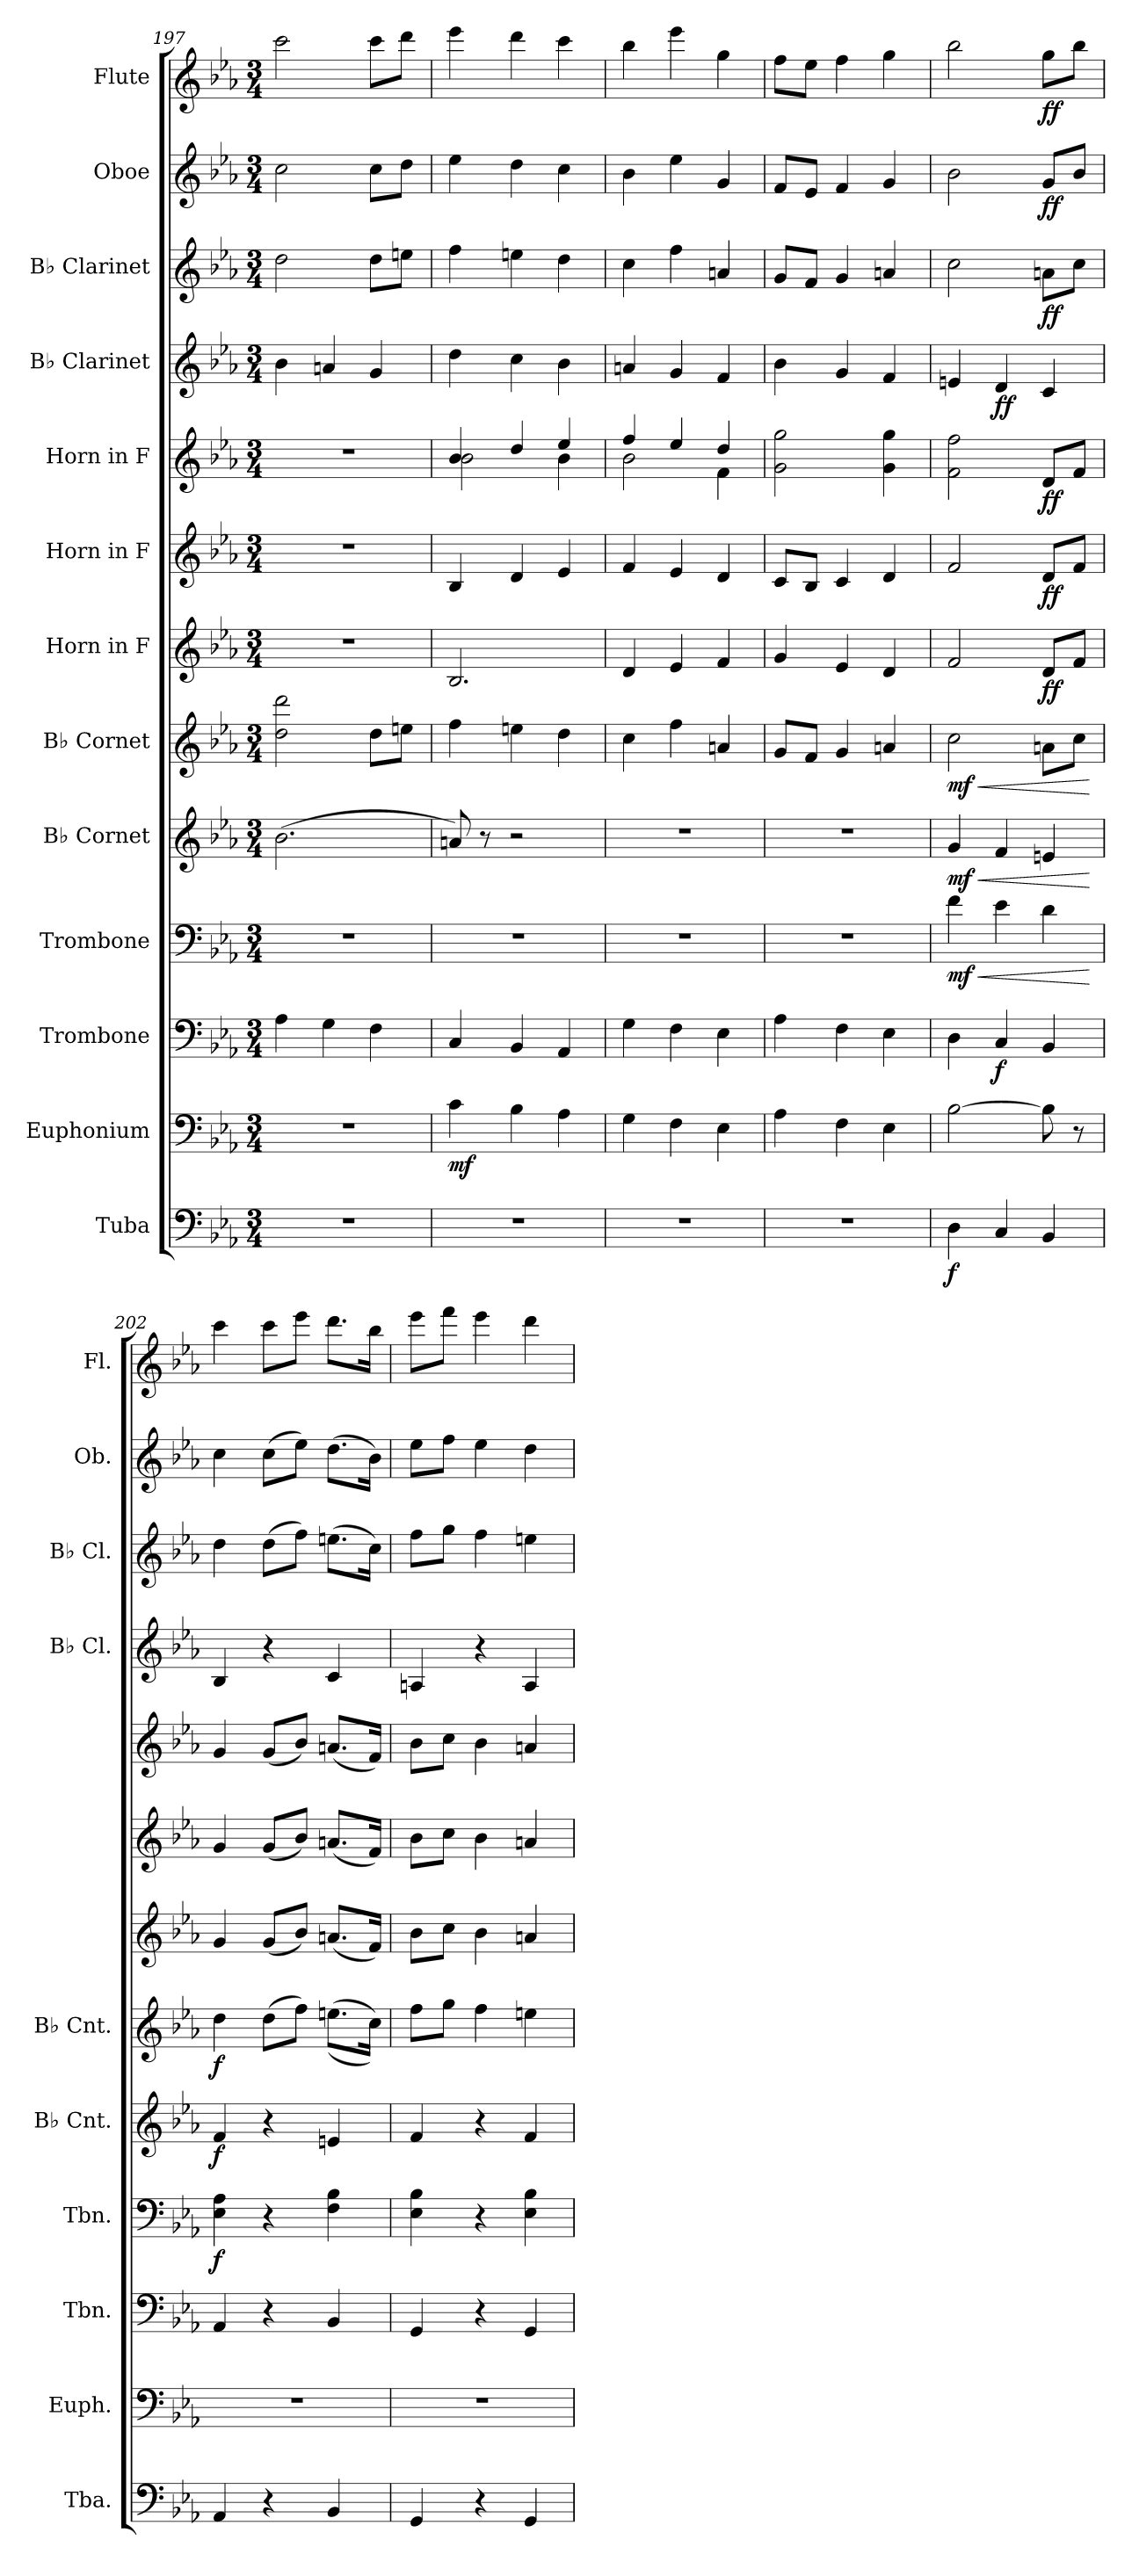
**kern	**dynam	**kern	**dynam	**kern	**dynam	**kern	**dynam	**kern	**dynam	**kern	**dynam	**kern	**dynam	**kern	**dynam	**kern	**dynam	**kern	**dynam	**kern	**dynam	**kern	**dynam	**kern	**dynam
*part13	*part13	*part12	*part12	*part11	*part11	*part10	*part10	*part9	*part9	*part8	*part8	*part7	*part7	*part6	*part6	*part5	*part5	*part4	*part4	*part3	*part3	*part2	*part2	*part1	*part1
*staff13	*staff13	*staff12	*staff12	*staff11	*staff11	*staff10	*staff10	*staff9	*staff9	*staff8	*staff8	*staff7	*staff7	*staff6	*staff6	*staff5	*staff5	*staff4	*staff4	*staff3	*staff3	*staff2	*staff2	*staff1	*staff1
*I"Tuba	*	*I"Euphonium	*	*I"Trombone	*	*I"Trombone	*	*I"B♭ Cornet	*	*I"B♭ Cornet	*	*I"Horn in F	*	*I"Horn in F	*	*I"Horn in F	*	*I"B♭ Clarinet	*	*I"B♭ Clarinet	*	*I"Oboe	*	*I"Flute	*
*I'Tba.	*	*I'Euph.	*	*I'Tbn.	*	*I'Tbn.	*	*I'B♭ Cnt.	*	*I'B♭ Cnt.	*	*	*	*	*	*	*	*I'B♭ Cl.	*	*I'B♭ Cl.	*	*I'Ob.	*	*I'Fl.	*
*clefF4	*	*clefF4	*	*clefF4	*	*clefF4	*	*clefG2	*	*clefG2	*	*clefG2	*	*clefG2	*	*clefG2	*	*clefG2	*	*clefG2	*	*clefG2	*	*clefG2	*
*	*	*	*	*	*	*	*	*ITrd1c2	*	*ITrd1c2	*	*ITrd4c7	*	*ITrd4c7	*	*ITrd4c7	*	*ITrd1c2	*	*ITrd1c2	*	*	*	*	*
*k[b-e-a-]	*	*k[b-e-a-]	*	*k[b-e-a-]	*	*k[b-e-a-]	*	*k[b-e-a-d-g-]	*	*k[b-e-a-d-g-]	*	*k[b-e-a-d-]	*	*k[b-e-a-d-]	*	*k[b-e-a-d-]	*	*k[b-e-a-d-g-]	*	*k[b-e-a-d-g-]	*	*k[b-e-a-]	*	*k[b-e-a-]	*
*M3/4	*	*M3/4	*	*M3/4	*	*M3/4	*	*M3/4	*	*M3/4	*	*M3/4	*	*M3/4	*	*M3/4	*	*M3/4	*	*M3/4	*	*M3/4	*	*M3/4	*
=197	=197	=197	=197	=197	=197	=197	=197	=197	=197	=197	=197	=197	=197	=197	=197	=197	=197	=197	=197	=197	=197	=197	=197	=197	=197
2.r	.	2.r	.	4A-\	.	2.r	.	(2.a-\	.	2cc\ 2ccc\	.	2.r	.	2.r	.	2.r	.	4a-\	.	2cc\	.	2cc\	.	2ccc\	.
.	.	.	.	4G\	.	.	.	.	.	.	.	.	.	.	.	.	.	4gn/	.	.	.	.	.	.	.
.	.	.	.	4F\	.	.	.	.	.	8cc\L	.	.	.	.	.	.	.	4f/	.	8cc\L	.	8cc\L	.	8ccc\L	.
.	.	.	.	.	.	.	.	.	.	8ddn\J	.	.	.	.	.	.	.	.	.	8ddn\J	.	8dd\J	.	8ddd\J	.
=198	=198	=198	=198	=198	=198	=198	=198	=198	=198	=198	=198	=198	=198	=198	=198	=198	=198	=198	=198	=198	=198	=198	=198	=198	=198
*	*	*	*	*	*	*	*	*	*	*	*	*	*	*	*	*^	*	*	*	*	*	*	*	*	*
!	!	!	!LO:DY:b	!	!	!	!	!	!	!	!	!	!	!	!	!	!	!	!	!	!	!	!	!	!	!
2.r	.	4c\	mf	4C/	.	2.r	.	8gn/)	.	4ee-\	.	2.E-/	.	4E-/	.	4e-/	2e-\	.	4cc\	.	4ee-\	.	4ee-\	.	4eee-\	.
.	.	.	.	.	.	.	.	8r	.	.	.	.	.	.	.	.	.	.	.	.	.	.	.	.	.	.
.	.	4B-\	.	4BB-/	.	.	.	2r	.	4ddn\	.	.	.	4G/	.	4g/	.	.	4b-\	.	4ddn\	.	4dd\	.	4ddd\	.
.	.	4A-\	.	4AA-/	.	.	.	.	.	4cc\	.	.	.	4A-/	.	4a-/	4e-\	.	4a-\	.	4cc\	.	4cc\	.	4ccc\	.
=199	=199	=199	=199	=199	=199	=199	=199	=199	=199	=199	=199	=199	=199	=199	=199	=199	=199	=199	=199	=199	=199	=199	=199	=199	=199	=199
2.r	.	4G\	.	4G\	.	2.r	.	2.r	.	4b-\	.	4G/	.	4B-/	.	4b-/	2e-\	.	4gn/	.	4b-\	.	4b-\	.	4bb-\	.
.	.	4F\	.	4F\	.	.	.	.	.	4ee-\	.	4A-/	.	4A-/	.	4a-/	.	.	4f/	.	4ee-\	.	4ee-\	.	4eee-\	.
.	.	4E-\	.	4E-\	.	.	.	.	.	4gn/	.	4B-/	.	4G/	.	4g/	4B-\	.	4e-/	.	4gn/	.	4g/	.	4gg\	.
*	*	*	*	*	*	*	*	*	*	*	*	*	*	*	*	*v	*v	*	*	*	*	*	*	*	*	*
=200	=200	=200	=200	=200	=200	=200	=200	=200	=200	=200	=200	=200	=200	=200	=200	=200	=200	=200	=200	=200	=200	=200	=200	=200	=200
2.r	.	4A-\	.	4A-\	.	2.r	.	2.r	.	8f/L	.	4c/	.	8F/L	.	2c\ 2cc\	.	4a-\	.	8f/L	.	8f/L	.	8ff\L	.
.	.	.	.	.	.	.	.	.	.	8e-/J	.	.	.	8E-/J	.	.	.	.	.	8e-/J	.	8e-/J	.	8ee-\J	.
.	.	4F\	.	4F\	.	.	.	.	.	4f/	.	4A-/	.	4F/	.	.	.	4f/	.	4f/	.	4f/	.	4ff\	.
.	.	4E-\	.	4E-\	.	.	.	.	.	4gn/	.	4G/	.	4G/	.	4c\ 4cc\	.	4e-/	.	4gn/	.	4g/	.	4gg\	.
=201	=201	=201	=201	=201	=201	=201	=201	=201	=201	=201	=201	=201	=201	=201	=201	=201	=201	=201	=201	=201	=201	=201	=201	=201	=201
!	!LO:DY:b	!	!	!	!	!	!LO:HP:b	!	!LO:HP:b	!	!LO:HP:b	!	!	!	!	!	!	!	!	!	!	!	!	!	!
!	!	!	!	!	!	!	!LO:DY:n=1:b	!	!LO:DY:n=1:b	!	!LO:DY:n=1:b	!	!	!	!	!	!	!	!	!	!	!	!	!	!
4D\	f	[2B-\	.	4D\	.	4f\	< mf	4f/	< mf	2b-\	< mf	2B-/	.	2B-/	.	2B-\ 2b-\	.	4dn/	.	2b-\	.	2b-\	.	2bb-\	.
!	!	!	!	!	!LO:DY:b	!	!	!	!	!	!	!	!	!	!	!	!	!	!LO:DY:b	!	!	!	!	!	!
4C/	.	.	.	4C/	f	4e-\	.	4e-/	.	.	.	.	.	.	.	.	.	4c/	ff	.	.	.	.	.	.
!	!	!	!	!	!	!	!	!	!	!	!	!	!LO:DY:b	!	!LO:DY:b	!	!LO:DY:b	!	!	!	!LO:DY:b	!	!LO:DY:b	!	!LO:DY:b
4BB-/	.	8B-\]	.	4BB-/	.	4d\	.	4dn/	.	8gn\L	.	8G/L	ff	8G/L	ff	8G/L	ff	4B-/	.	8gn\L	ff	8g/L	ff	8gg\L	ff
.	.	8r	.	.	.	.	.	.	.	8b-\J	.	8B-/J	.	8B-/J	.	8B-/J	.	.	.	8b-\J	.	8b-/J	.	8bb-\J	.
.	.	.	.	.	.	.	[	.	[	.	[	.	.	.	.	.	.	.	.	.	.	.	.	.	.
!!LO:PB:g=z
=202	=202	=202	=202	=202	=202	=202	=202	=202	=202	=202	=202	=202	=202	=202	=202	=202	=202	=202	=202	=202	=202	=202	=202	=202	=202
!	!	!	!	!	!	!	!LO:DY:b	!	!LO:DY:b	!	!LO:DY:b	!	!	!	!	!	!	!	!	!	!	!	!	!	!
4AA-/	.	2.r	.	4AA-/	.	4E-\ 4A-\	f	4e-/	f	4cc\	f	4c/	.	4c/	.	4c/	.	4A-/	.	4cc\	.	4cc\	.	4ccc\	.
4r	.	.	.	4r	.	4r	.	4r	.	(8cc\L	.	(8c/L	.	(8c/L	.	(8c/L	.	4r	.	(8cc\L	.	(8cc\L	.	8ccc\L	.
.	.	.	.	.	.	.	.	.	.	8ee-\J)	.	8e-/J)	.	8e-/J)	.	8e-/J)	.	.	.	8ee-\J)	.	8ee-\J)	.	8eee-\J	.
4BB-/	.	.	.	4BB-/	.	4F\ 4B-\	.	4dn/	.	((8.ddn\L	.	(8.dn/L	.	(8.dn/L	.	(8.dn/L	.	4B-/	.	(8.ddn\L	.	(8.dd\L	.	8.ddd\L	.
.	.	.	.	.	.	.	.	.	.	16b-\Jk))	.	16B-/Jk)	.	16B-/Jk)	.	16B-/Jk)	.	.	.	16b-\Jk)	.	16b-\Jk)	.	16bb-\Jk	.
=203	=203	=203	=203	=203	=203	=203	=203	=203	=203	=203	=203	=203	=203	=203	=203	=203	=203	=203	=203	=203	=203	=203	=203	=203	=203
4GG/	.	2.r	.	4GG/	.	4E-\ 4B-\	.	4e-/	.	8ee-\L	.	8e-\L	.	8e-\L	.	8e-\L	.	4Gn/	.	8ee-\L	.	8ee-\L	.	8eee-\L	.
.	.	.	.	.	.	.	.	.	.	8ff\J	.	8f\J	.	8f\J	.	8f\J	.	.	.	8ff\J	.	8ff\J	.	8fff\J	.
4r	.	.	.	4r	.	4r	.	4r	.	4ee-\	.	4e-\	.	4e-\	.	4e-\	.	4r	.	4ee-\	.	4ee-\	.	4eee-\	.
4GG/	.	.	.	4GG/	.	4E-\ 4B-\	.	4e-/	.	4ddn\	.	4dn/	.	4dn/	.	4dn/	.	4G/	.	4ddn\	.	4dd\	.	4ddd\	.
=	=	=	=	=	=	=	=	=	=	=	=	=	=	=	=	=	=	=	=	=	=	=	=	=	=
*-	*-	*-	*-	*-	*-	*-	*-	*-	*-	*-	*-	*-	*-	*-	*-	*-	*-	*-	*-	*-	*-	*-	*-	*-	*-
